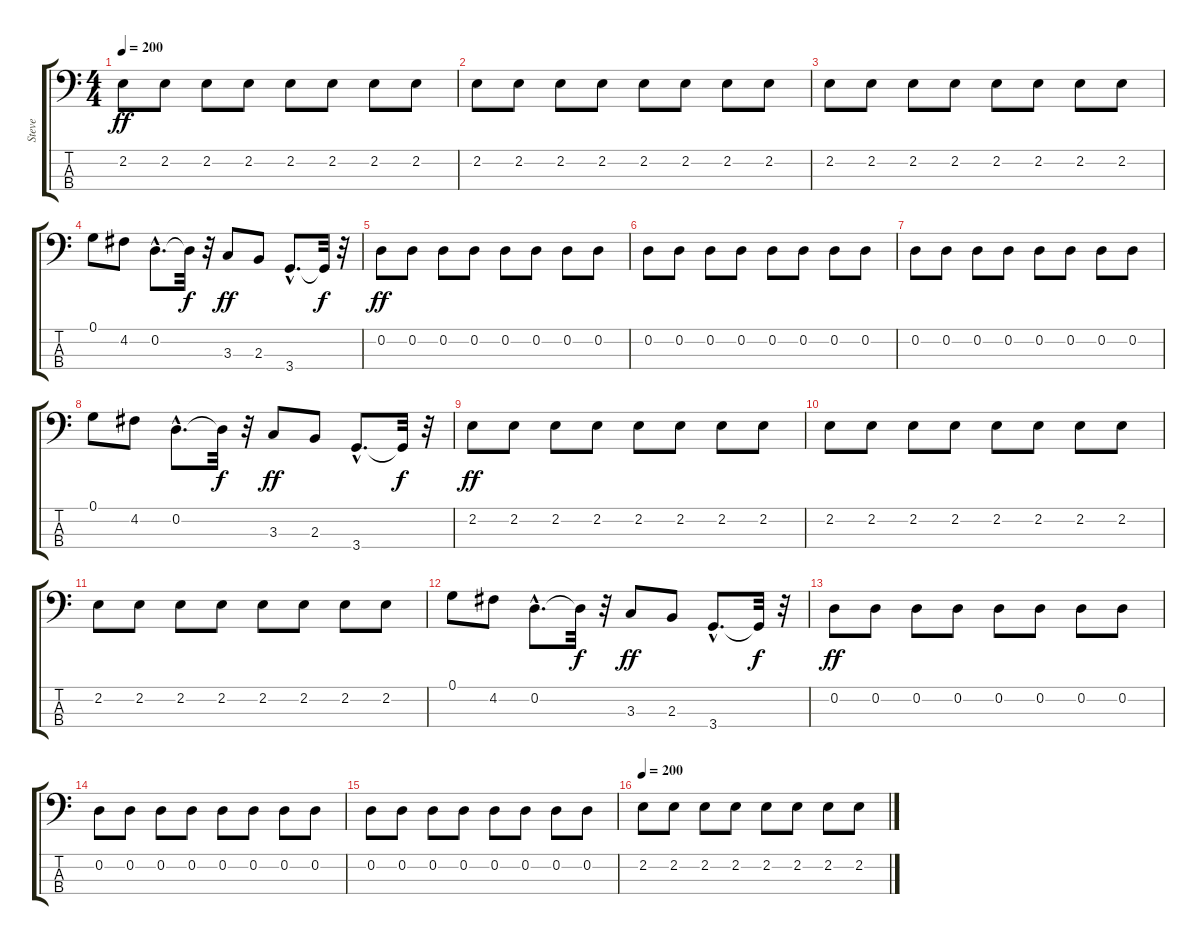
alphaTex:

\track ("Steve" "Steve") {instrument electricbassfinger}
\staff {score tabs}
\tuning (G2 D2 A1 E1) {hide}
\ts (4 4)
\tempo 200
\clef f4
\ks c
2.2.8{dy ff} 2.2.8 2.2.8 2.2.8 2.2.8 2.2.8 2.2.8 2.2.8 |
2.2.8 2.2.8 2.2.8 2.2.8 2.2.8 2.2.8 2.2.8 2.2.8 |
2.2.8 2.2.8 2.2.8 2.2.8 2.2.8 2.2.8 2.2.8 2.2.8 |
0.1.8 4.2.8 0.2{hac}.8{d} 0.2{t}.32{dy f} r.32 3.3.8{dy ff} 2.3.8 3.4{hac}.8{d} 3.4{t}.32{dy f} r.32 |
0.2.8{dy ff} 0.2.8 0.2.8 0.2.8 0.2.8 0.2.8 0.2.8 0.2.8 |
0.2.8 0.2.8 0.2.8 0.2.8 0.2.8 0.2.8 0.2.8 0.2.8 |
0.2.8 0.2.8 0.2.8 0.2.8 0.2.8 0.2.8 0.2.8 0.2.8 |
0.1.8 4.2.8 0.2{hac}.8{d} 0.2{t}.32{dy f} r.32 3.3.8{dy ff} 2.3.8 3.4{hac}.8{d} 3.4{t}.32{dy f} r.32 |
2.2.8{dy ff} 2.2.8 2.2.8 2.2.8 2.2.8 2.2.8 2.2.8 2.2.8 |
2.2.8 2.2.8 2.2.8 2.2.8 2.2.8 2.2.8 2.2.8 2.2.8 |
2.2.8 2.2.8 2.2.8 2.2.8 2.2.8 2.2.8 2.2.8 2.2.8 |
0.1.8 4.2.8 0.2{hac}.8{d} 0.2{t}.32{dy f} r.32 3.3.8{dy ff} 2.3.8 3.4{hac}.8{d} 3.4{t}.32{dy f} r.32 |
0.2.8{dy ff} 0.2.8 0.2.8 0.2.8 0.2.8 0.2.8 0.2.8 0.2.8 |
0.2.8 0.2.8 0.2.8 0.2.8 0.2.8 0.2.8 0.2.8 0.2.8 |
0.2.8 0.2.8 0.2.8 0.2.8 0.2.8 0.2.8 0.2.8 0.2.8 |
\tempo 200
2.2.8 2.2.8 2.2.8 2.2.8 2.2.8 2.2.8 2.2.8 2.2.8
